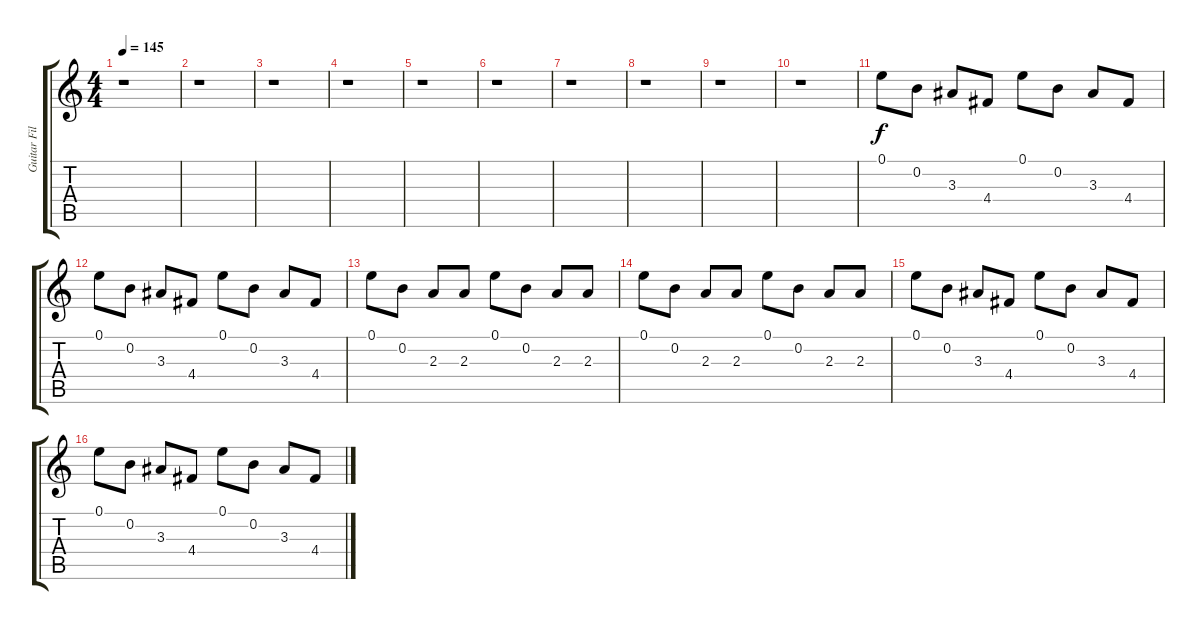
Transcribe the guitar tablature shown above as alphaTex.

\track ("Guitar Fills" "Guitar Fil") {instrument distortionguitar}
\staff {score tabs}
\tuning (E4 B3 G3 D3 A2 E2) {hide}
\ts (4 4)
\tempo 145
\clef g2
\ks c
r.1{dy f} |
r.1 |
r.1 |
r.1 |
r.1 |
r.1 |
r.1 |
r.1 |
r.1 |
r.1 |
0.1.8 0.2.8 3.3.8 4.4.8 0.1.8 0.2.8 3.3.8 4.4.8 |
0.1.8 0.2.8 3.3.8 4.4.8 0.1.8 0.2.8 3.3.8 4.4.8 |
0.1.8 0.2.8 2.3.8 2.3.8 0.1.8 0.2.8 2.3.8 2.3.8 |
0.1.8 0.2.8 2.3.8 2.3.8 0.1.8 0.2.8 2.3.8 2.3.8 |
0.1.8 0.2.8 3.3.8 4.4.8 0.1.8 0.2.8 3.3.8 4.4.8 |
0.1.8 0.2.8 3.3.8 4.4.8 0.1.8 0.2.8 3.3.8 4.4.8
